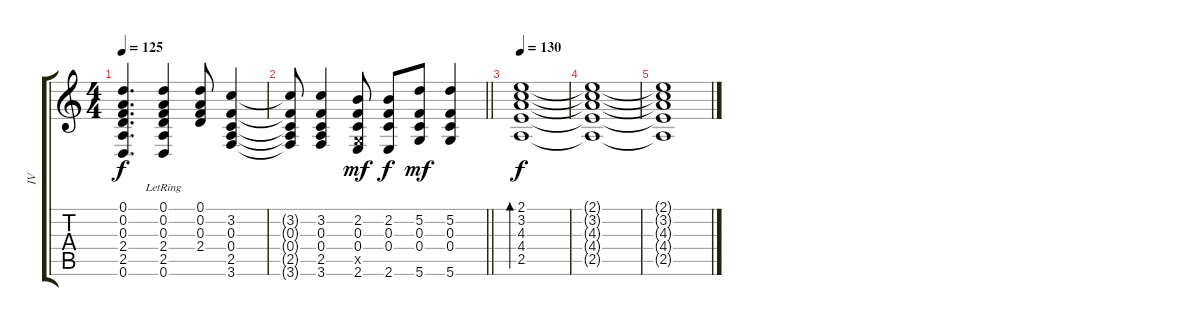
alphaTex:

\track ("IV" "IV") {instrument acousticguitarsteel}
\staff {score tabs}
\tuning (D4 A3 F3 C3 G2 D2) {hide}
\ts (4 4)
\tempo 125
\clef g2
\ks c
(0.1 0.2 0.3 2.4 2.5 0.6).4{d dy f} (0.1 0.2 0.3 2.4 2.5{lr} 0.6{lr}).4 (0.1 0.2 0.3 2.4).8 (3.2 0.3 0.4 2.5 3.6).4 |
\barLineRight lightlight
(3.2{t} 0.3{t} 0.4{t} 2.5{t} 3.6{t}).8 (3.2 0.3 0.4 2.5 3.6).4 (2.2 0.3 0.4 0.5{x} 2.6).8{dy mf} (2.2 0.3 0.4 2.6).8{dy f} (5.2 0.3 0.4 5.6).8{dy mf} (5.2 0.3 0.4 5.6).4 |
\section ("" "")
\tempo 130
(2.1 3.2 4.3 4.4 2.5).1{bd 60 dy f} |
(2.1{t} 3.2{t} 4.3{t} 4.4{t} 2.5{t}).1 |
(2.1{t} 3.2{t} 4.3{t} 4.4{t} 2.5{t}).1
